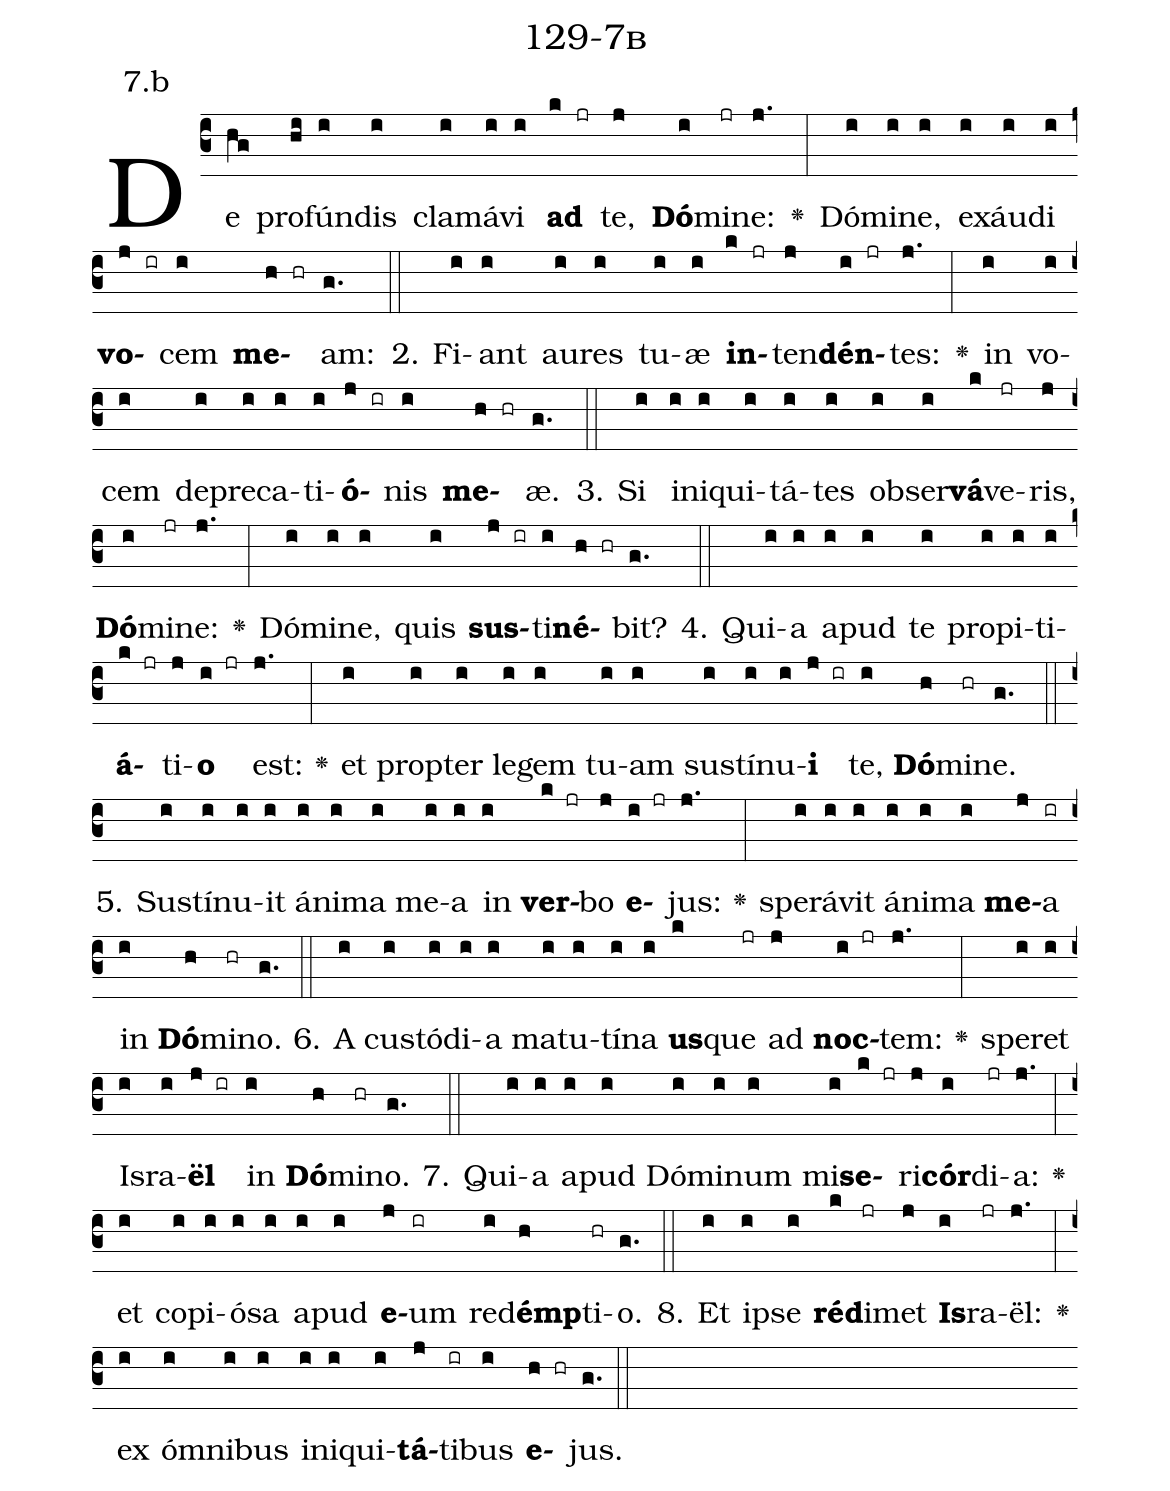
name: 129-7b;
annotation: 7.b;
%%
(c3)De(hg) pro(hi)fún(i)dis(i) cla(i)má(i)vi(i) <b>ad</b>(k jr) te,(j) <b>Dó</b>(i)mi(jr)ne:(j.) <v>\greheightstar</v>(:) Dó(i)mi(i)ne,(i) ex(i)áu(i)di(i) <b>vo</b>(j ir)cem(i) <b>me</b>(h hr)am:(g.) (::)
2. Fi(i)ant(i) au(i)res(i) tu(i)æ(i) <b>in</b>(k jr)ten(j)<b>dén</b>(i jr)tes:(j.) <v>\greheightstar</v>(:) in(i) vo(i)cem(i) de(i)pre(i)ca(i)ti(i)<b>ó</b>(j ir)nis(i) <b>me</b>(h hr)æ.(g.) (::)
3. Si(i) in(i)i(i)qui(i)tá(i)tes(i) ob(i)ser(i)<b>vá</b>(k)ve(jr)ris,(j) <b>Dó</b>(i)mi(jr)ne:(j.) <v>\greheightstar</v>(:) Dó(i)mi(i)ne,(i) quis(i) <b>sus</b>(j ir)ti(i)<b>né</b>(h hr)bit?(g.) (::)
4. Qui(i)a(i) a(i)pud(i) te(i) pro(i)pi(i)ti(i)<b>á</b>(k jr)ti(j)<b>o</b>(i jr) est:(j.) <v>\greheightstar</v>(:) et(i) prop(i)ter(i) le(i)gem(i) tu(i)am(i) sus(i)tí(i)nu(i)<b>i</b>(j ir) te,(i) <b>Dó</b>(h)mi(hr)ne.(g.) (::)
5. Sus(i)tí(i)nu(i)it(i) á(i)ni(i)ma(i) me(i)a(i) in(i) <b>ver</b>(k jr)bo(j) <b>e</b>(i jr)jus:(j.) <v>\greheightstar</v>(:) spe(i)rá(i)vit(i) á(i)ni(i)ma(i) <b>me</b>(j)a(ir) in(i) <b>Dó</b>(h)mi(hr)no.(g.) (::)
6. A(i) cus(i)tó(i)di(i)a(i) ma(i)tu(i)tí(i)na(i) <b>us</b>(k)que(jr) ad(j) <b>noc</b>(i jr)tem:(j.) <v>\greheightstar</v>(:) spe(i)ret(i) Is(i)ra(i)<b>ël</b>(j ir) in(i) <b>Dó</b>(h)mi(hr)no.(g.) (::)
7. Qui(i)a(i) a(i)pud(i) Dó(i)mi(i)num(i) mi(i)<b>se</b>(k jr)ri(j)<b>cór</b>(i)di(jr)a:(j.) <v>\greheightstar</v>(:) et(i) co(i)pi(i)ó(i)sa(i) a(i)pud(i) <b>e</b>(j)um(ir) red(i)<b>émp</b>(h)ti(hr)o.(g.) (::)
8. Et(i) ip(i)se(i) <b>réd</b>(k)i(jr)met(j) <b>Is</b>(i)ra(jr)ël:(j.) <v>\greheightstar</v>(:) ex(i) óm(i)ni(i)bus(i) in(i)i(i)qui(i)<b>tá</b>(j)ti(ir)bus(i) <b>e</b>(h hr)jus.(g.) (::)
